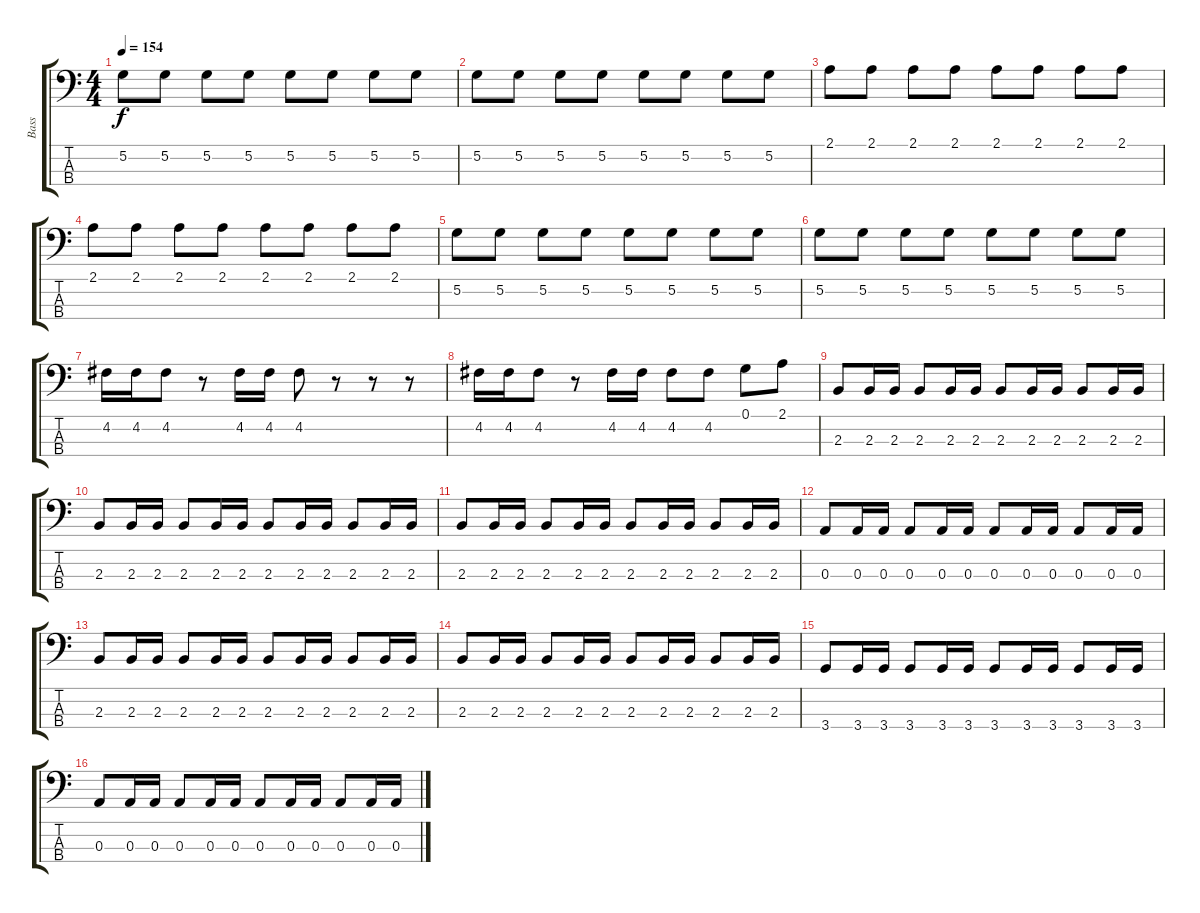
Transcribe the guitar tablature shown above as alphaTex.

\track ("Bass" "Bass") {instrument electricbassfinger}
\staff {score tabs}
\tuning (G2 D2 A1 E1) {hide}
\ts (4 4)
\tempo 154
\clef f4
\ks c
5.2.8{dy f} 5.2.8 5.2.8 5.2.8 5.2.8 5.2.8 5.2.8 5.2.8 |
5.2.8 5.2.8 5.2.8 5.2.8 5.2.8 5.2.8 5.2.8 5.2.8 |
2.1.8 2.1.8 2.1.8 2.1.8 2.1.8 2.1.8 2.1.8 2.1.8 |
2.1.8 2.1.8 2.1.8 2.1.8 2.1.8 2.1.8 2.1.8 2.1.8 |
5.2.8 5.2.8 5.2.8 5.2.8 5.2.8 5.2.8 5.2.8 5.2.8 |
5.2.8 5.2.8 5.2.8 5.2.8 5.2.8 5.2.8 5.2.8 5.2.8 |
4.2.16 4.2.16 4.2.8 r.8 4.2.16 4.2.16 4.2.8 r.8 r.8 r.8 |
4.2.16 4.2.16 4.2.8 r.8 4.2.16 4.2.16 4.2.8 4.2.8 0.1.8 2.1.8 |
\section ("" "")
2.3.8 2.3.16 2.3.16 2.3.8 2.3.16 2.3.16 2.3.8 2.3.16 2.3.16 2.3.8 2.3.16 2.3.16 |
2.3.8 2.3.16 2.3.16 2.3.8 2.3.16 2.3.16 2.3.8 2.3.16 2.3.16 2.3.8 2.3.16 2.3.16 |
2.3.8 2.3.16 2.3.16 2.3.8 2.3.16 2.3.16 2.3.8 2.3.16 2.3.16 2.3.8 2.3.16 2.3.16 |
0.3.8 0.3.16 0.3.16 0.3.8 0.3.16 0.3.16 0.3.8 0.3.16 0.3.16 0.3.8 0.3.16 0.3.16 |
2.3.8 2.3.16 2.3.16 2.3.8 2.3.16 2.3.16 2.3.8 2.3.16 2.3.16 2.3.8 2.3.16 2.3.16 |
2.3.8 2.3.16 2.3.16 2.3.8 2.3.16 2.3.16 2.3.8 2.3.16 2.3.16 2.3.8 2.3.16 2.3.16 |
3.4.8 3.4.16 3.4.16 3.4.8 3.4.16 3.4.16 3.4.8 3.4.16 3.4.16 3.4.8 3.4.16 3.4.16 |
0.3.8 0.3.16 0.3.16 0.3.8 0.3.16 0.3.16 0.3.8 0.3.16 0.3.16 0.3.8 0.3.16 0.3.16
